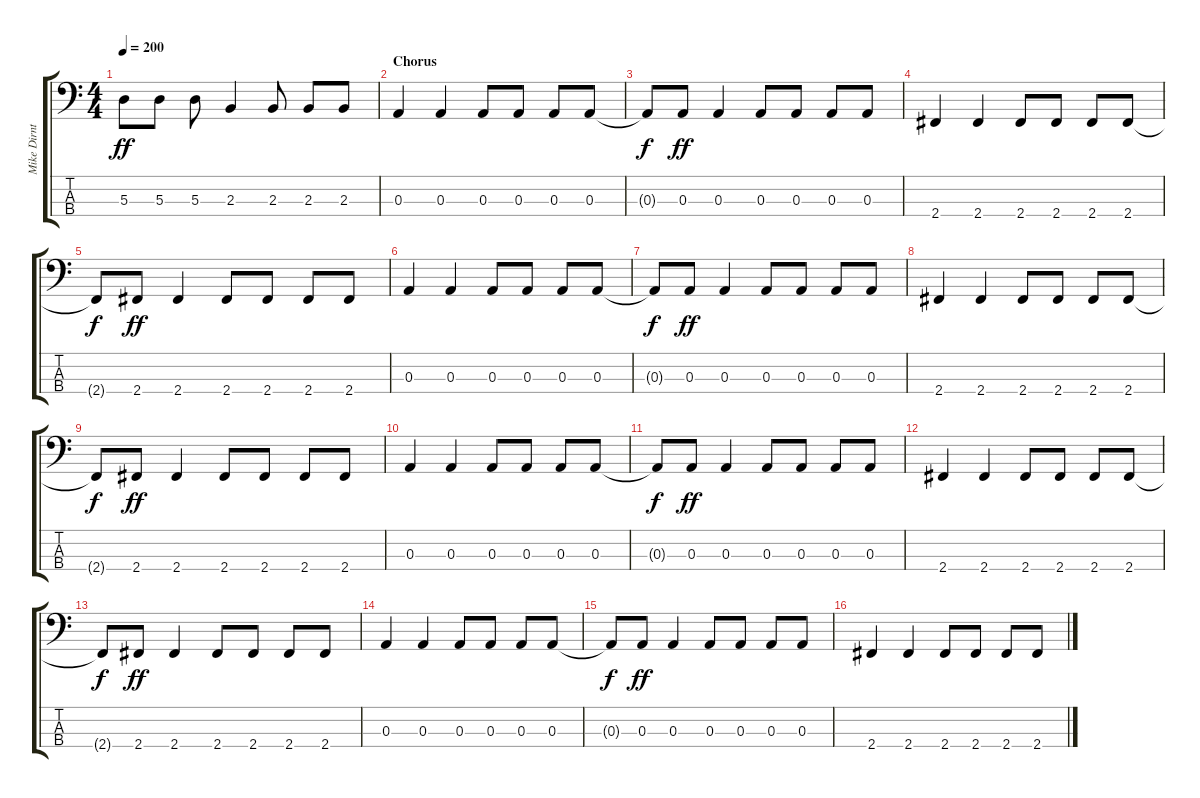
\track ("Mike Dirnt (Bass)" "Mike Dirnt") {instrument electricbassfinger}
\staff {score tabs}
\tuning (G2 D2 A1 E1) {hide}
\ts (4 4)
\tempo 200
\clef f4
\ks c
5.3.8{dy ff} 5.3.8 5.3.8 2.3.4 2.3.8 2.3.8 2.3.8 |
\section ("" "Chorus")
0.3.4 0.3.4 0.3.8 0.3.8 0.3.8 0.3.8 |
0.3{t}.8{dy f} 0.3.8{dy ff} 0.3.4 0.3.8 0.3.8 0.3.8 0.3.8 |
2.4.4 2.4.4 2.4.8 2.4.8 2.4.8 2.4.8 |
2.4{t}.8{dy f} 2.4.8{dy ff} 2.4.4 2.4.8 2.4.8 2.4.8 2.4.8 |
0.3.4 0.3.4 0.3.8 0.3.8 0.3.8 0.3.8 |
0.3{t}.8{dy f} 0.3.8{dy ff} 0.3.4 0.3.8 0.3.8 0.3.8 0.3.8 |
2.4.4 2.4.4 2.4.8 2.4.8 2.4.8 2.4.8 |
2.4{t}.8{dy f} 2.4.8{dy ff} 2.4.4 2.4.8 2.4.8 2.4.8 2.4.8 |
0.3.4 0.3.4 0.3.8 0.3.8 0.3.8 0.3.8 |
0.3{t}.8{dy f} 0.3.8{dy ff} 0.3.4 0.3.8 0.3.8 0.3.8 0.3.8 |
2.4.4 2.4.4 2.4.8 2.4.8 2.4.8 2.4.8 |
2.4{t}.8{dy f} 2.4.8{dy ff} 2.4.4 2.4.8 2.4.8 2.4.8 2.4.8 |
0.3.4 0.3.4 0.3.8 0.3.8 0.3.8 0.3.8 |
0.3{t}.8{dy f} 0.3.8{dy ff} 0.3.4 0.3.8 0.3.8 0.3.8 0.3.8 |
2.4.4 2.4.4 2.4.8 2.4.8 2.4.8 2.4.8
